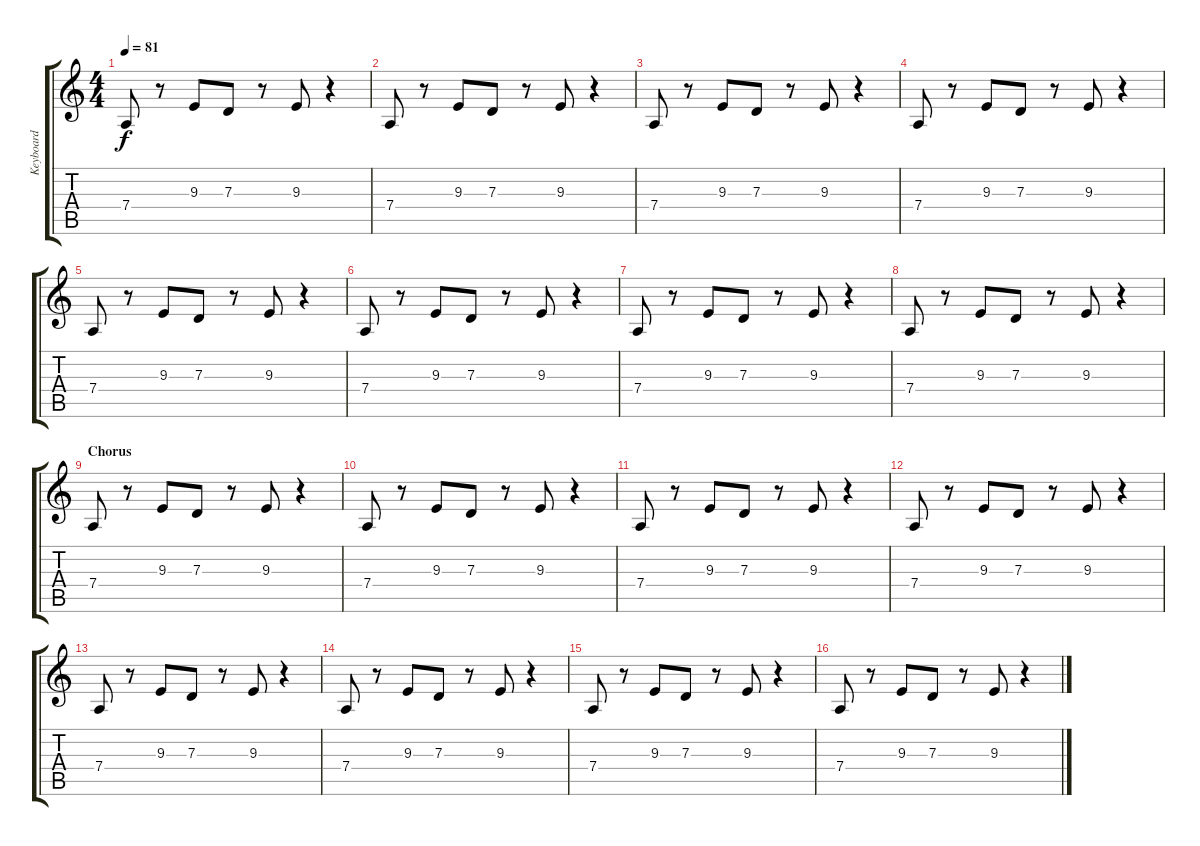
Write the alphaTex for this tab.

\track ("Keyboard" "Keyboard") {instrument tremolostrings}
\staff {score tabs}
\tuning (E4 B3 G3 D3 A2 E2) {hide}
\ts (4 4)
\tempo 81
\clef g2
\ks c
7.4.8{dy f} r.8 9.3.8 7.3.8 r.8 9.3.8 r.4 |
7.4.8 r.8 9.3.8 7.3.8 r.8 9.3.8 r.4 |
7.4.8 r.8 9.3.8 7.3.8 r.8 9.3.8 r.4 |
7.4.8 r.8 9.3.8 7.3.8 r.8 9.3.8 r.4 |
7.4.8 r.8 9.3.8 7.3.8 r.8 9.3.8 r.4 |
7.4.8 r.8 9.3.8 7.3.8 r.8 9.3.8 r.4 |
7.4.8 r.8 9.3.8 7.3.8 r.8 9.3.8 r.4 |
7.4.8 r.8 9.3.8 7.3.8 r.8 9.3.8 r.4 |
\section ("" "Chorus ")
7.4.8 r.8 9.3.8 7.3.8 r.8 9.3.8 r.4 |
7.4.8 r.8 9.3.8 7.3.8 r.8 9.3.8 r.4 |
7.4.8 r.8 9.3.8 7.3.8 r.8 9.3.8 r.4 |
7.4.8 r.8 9.3.8 7.3.8 r.8 9.3.8 r.4 |
7.4.8 r.8 9.3.8 7.3.8 r.8 9.3.8 r.4 |
7.4.8 r.8 9.3.8 7.3.8 r.8 9.3.8 r.4 |
7.4.8 r.8 9.3.8 7.3.8 r.8 9.3.8 r.4 |
7.4.8 r.8 9.3.8 7.3.8 r.8 9.3.8 r.4
